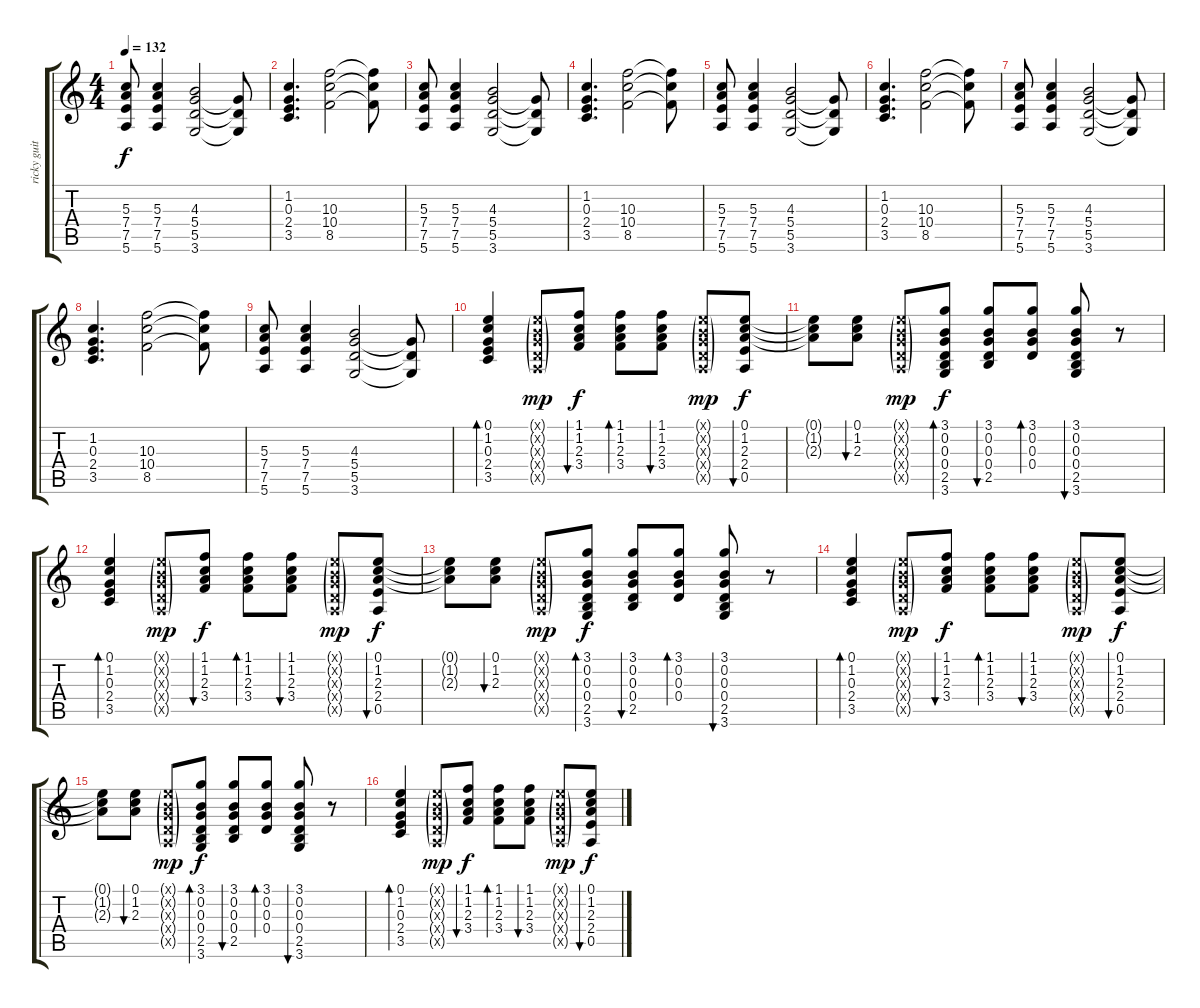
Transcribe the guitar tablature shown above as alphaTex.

\track ("ricky guitar 1" "ricky guit") {instrument acousticguitarnylon}
\staff {score tabs}
\tuning (E4 B3 G3 D3 A2 E2) {hide}
\ts (4 4)
\tempo 132
\clef g2
\ks c
(5.3 7.4 7.5 5.6).8{dy f} (5.3 7.4 7.5 5.6).4 (4.3 5.4 5.5 3.6).2 (5.4{t} 5.5{t} 3.6{t}).8 |
(1.2 0.3 2.4 3.5).4{d} (10.3 10.4 8.5).2 (10.3{t} 10.4{t} 8.5{t}).8 |
(5.3 7.4 7.5 5.6).8 (5.3 7.4 7.5 5.6).4 (4.3 5.4 5.5 3.6).2 (5.4{t} 5.5{t} 3.6{t}).8 |
(1.2 0.3 2.4 3.5).4{d} (10.3 10.4 8.5).2 (10.3{t} 10.4{t} 8.5{t}).8 |
(5.3 7.4 7.5 5.6).8 (5.3 7.4 7.5 5.6).4 (4.3 5.4 5.5 3.6).2 (5.4{t} 5.5{t} 3.6{t}).8 |
(1.2 0.3 2.4 3.5).4{d} (10.3 10.4 8.5).2 (10.3{t} 10.4{t} 8.5{t}).8 |
(5.3 7.4 7.5 5.6).8 (5.3 7.4 7.5 5.6).4 (4.3 5.4 5.5 3.6).2 (5.4{t} 5.5{t} 3.6{t}).8 |
(1.2 0.3 2.4 3.5).4{d} (10.3 10.4 8.5).2 (10.3{t} 10.4{t} 8.5{t}).8 |
(5.3 7.4 7.5 5.6).8 (5.3 7.4 7.5 5.6).4 (4.3 5.4 5.5 3.6).2 (5.4{t} 5.5{t} 3.6{t}).8 |
(0.1 1.2 0.3 2.4 3.5).4{bd 30} (0.1{g x} 0.2{g x} 0.3{g x} 0.4{g x} 0.5{g x}).8{dy mp} (1.1 1.2 2.3 3.4).8{bu 120 dy f} (1.1 1.2 2.3 3.4).8{bd 30} (1.1 1.2 2.3 3.4).8{bu 30} (0.1{g x} 0.2{g x} 0.3{g x} 0.4{g x} 0.5{g x}).8{dy mp} (0.1 1.2 2.3 2.4 0.5).8{bu 30 dy f} |
(0.1{t} 1.2{t} 2.3{t}).8 (0.1 1.2 2.3).8{bu 30} (0.1{g x} 0.2{g x} 0.3{g x} 0.4{g x} 0.5{g x}).8{dy mp} (3.1 0.2 0.3 0.4 2.5 3.6).8{bd 30 dy f} (3.1 0.2 0.3 0.4 2.5).8{bu 30} (3.1 0.2 0.3 0.4).8{bd 30} (3.1 0.2 0.3 0.4 2.5 3.6).8{bu 30} r.8 |
(0.1 1.2 0.3 2.4 3.5).4{bd 30} (0.1{g x} 0.2{g x} 0.3{g x} 0.4{g x} 0.5{g x}).8{dy mp} (1.1 1.2 2.3 3.4).8{bu 120 dy f} (1.1 1.2 2.3 3.4).8{bd 30} (1.1 1.2 2.3 3.4).8{bu 30} (0.1{g x} 0.2{g x} 0.3{g x} 0.4{g x} 0.5{g x}).8{dy mp} (0.1 1.2 2.3 2.4 0.5).8{bu 30 dy f} |
(0.1{t} 1.2{t} 2.3{t}).8 (0.1 1.2 2.3).8{bu 30} (0.1{g x} 0.2{g x} 0.3{g x} 0.4{g x} 0.5{g x}).8{dy mp} (3.1 0.2 0.3 0.4 2.5 3.6).8{bd 30 dy f} (3.1 0.2 0.3 0.4 2.5).8{bu 30} (3.1 0.2 0.3 0.4).8{bd 30} (3.1 0.2 0.3 0.4 2.5 3.6).8{bu 30} r.8 |
(0.1 1.2 0.3 2.4 3.5).4{bd 30} (0.1{g x} 0.2{g x} 0.3{g x} 0.4{g x} 0.5{g x}).8{dy mp} (1.1 1.2 2.3 3.4).8{bu 120 dy f} (1.1 1.2 2.3 3.4).8{bd 30} (1.1 1.2 2.3 3.4).8{bu 30} (0.1{g x} 0.2{g x} 0.3{g x} 0.4{g x} 0.5{g x}).8{dy mp} (0.1 1.2 2.3 2.4 0.5).8{bu 30 dy f} |
(0.1{t} 1.2{t} 2.3{t}).8 (0.1 1.2 2.3).8{bu 30} (0.1{g x} 0.2{g x} 0.3{g x} 0.4{g x} 0.5{g x}).8{dy mp} (3.1 0.2 0.3 0.4 2.5 3.6).8{bd 30 dy f} (3.1 0.2 0.3 0.4 2.5).8{bu 30} (3.1 0.2 0.3 0.4).8{bd 30} (3.1 0.2 0.3 0.4 2.5 3.6).8{bu 30} r.8 |
(0.1 1.2 0.3 2.4 3.5).4{bd 30} (0.1{g x} 0.2{g x} 0.3{g x} 0.4{g x} 0.5{g x}).8{dy mp} (1.1 1.2 2.3 3.4).8{bu 120 dy f} (1.1 1.2 2.3 3.4).8{bd 30} (1.1 1.2 2.3 3.4).8{bu 30} (0.1{g x} 0.2{g x} 0.3{g x} 0.4{g x} 0.5{g x}).8{dy mp} (0.1 1.2 2.3 2.4 0.5).8{bu 30 dy f}
